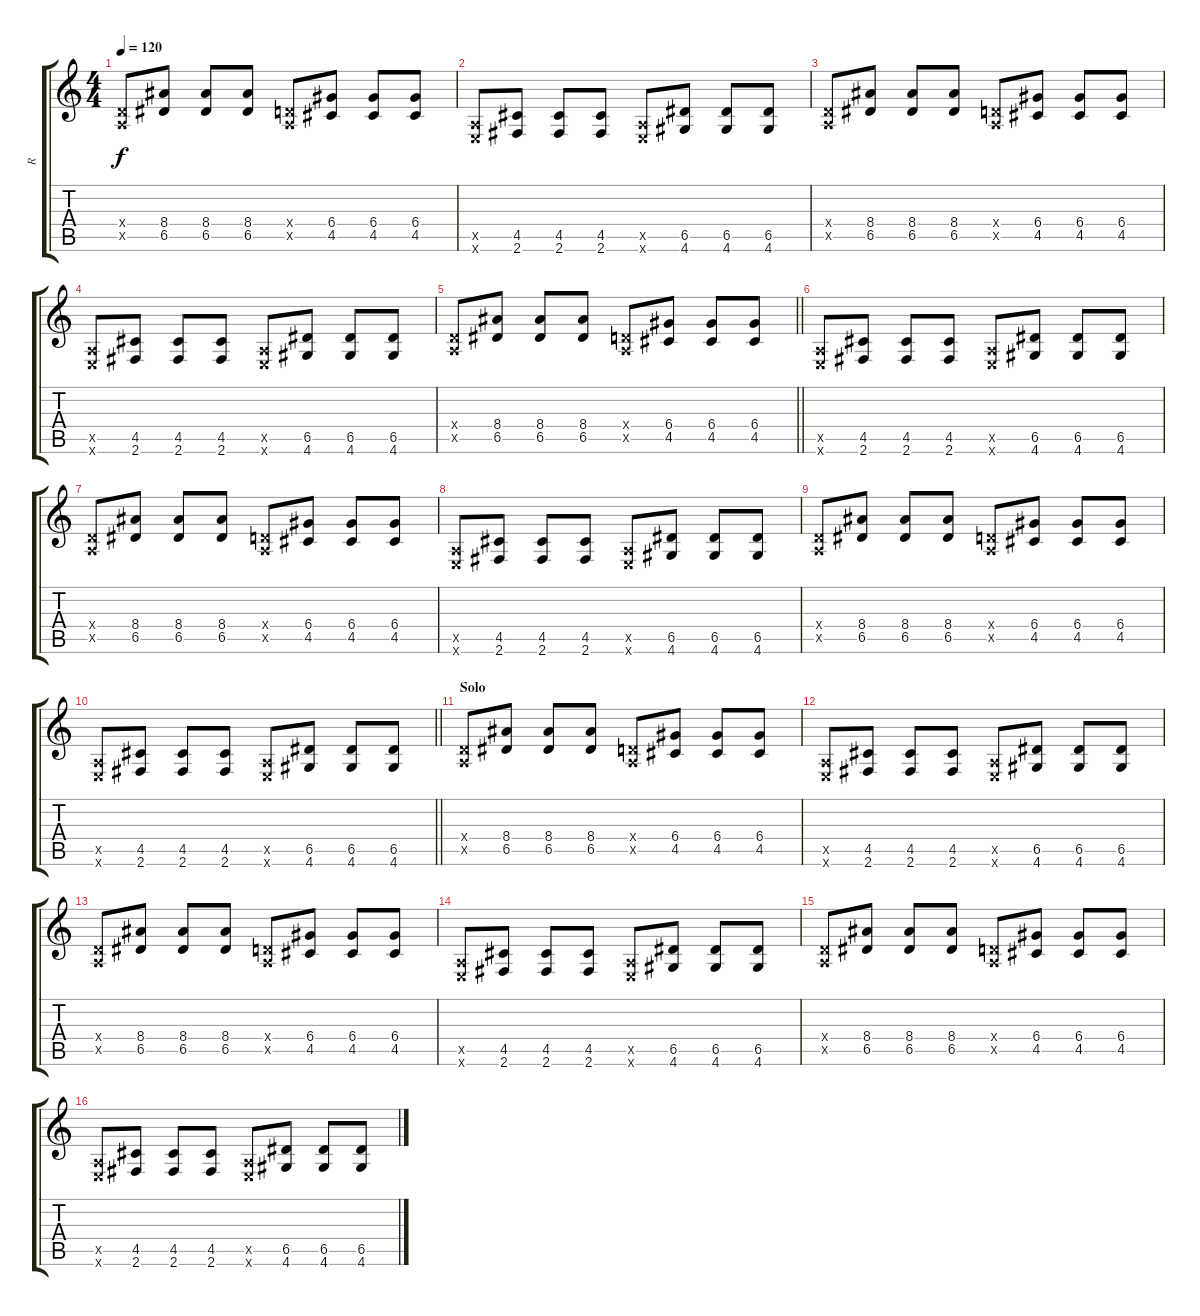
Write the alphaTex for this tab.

\track ("R" "R") {instrument distortionguitar}
\staff {score tabs}
\tuning (E4 B3 G3 D3 A2 E2) {hide}
\ts (4 4)
\tempo 120
\clef g2
\ks c
(0.4{x} 0.5{x}).8{dy f} (8.4 6.5).8 (8.4 6.5).8 (8.4 6.5).8 (0.4{x} 0.5{x}).8 (6.4 4.5).8 (6.4 4.5).8 (6.4 4.5).8 |
(0.5{x} 0.6{x}).8 (4.5 2.6).8 (4.5 2.6).8 (4.5 2.6).8 (0.5{x} 0.6{x}).8 (6.5 4.6).8 (6.5 4.6).8 (6.5 4.6).8 |
(0.4{x} 0.5{x}).8 (8.4 6.5).8 (8.4 6.5).8 (8.4 6.5).8 (0.4{x} 0.5{x}).8 (6.4 4.5).8 (6.4 4.5).8 (6.4 4.5).8 |
(0.5{x} 0.6{x}).8 (4.5 2.6).8 (4.5 2.6).8 (4.5 2.6).8 (0.5{x} 0.6{x}).8 (6.5 4.6).8 (6.5 4.6).8 (6.5 4.6).8 |
\barLineRight lightlight
(0.4{x} 0.5{x}).8 (8.4 6.5).8 (8.4 6.5).8 (8.4 6.5).8 (0.4{x} 0.5{x}).8 (6.4 4.5).8 (6.4 4.5).8 (6.4 4.5).8 |
\section ("" "")
(0.5{x} 0.6{x}).8 (4.5 2.6).8 (4.5 2.6).8 (4.5 2.6).8 (0.5{x} 0.6{x}).8 (6.5 4.6).8 (6.5 4.6).8 (6.5 4.6).8 |
(0.4{x} 0.5{x}).8 (8.4 6.5).8 (8.4 6.5).8 (8.4 6.5).8 (0.4{x} 0.5{x}).8 (6.4 4.5).8 (6.4 4.5).8 (6.4 4.5).8 |
(0.5{x} 0.6{x}).8 (4.5 2.6).8 (4.5 2.6).8 (4.5 2.6).8 (0.5{x} 0.6{x}).8 (6.5 4.6).8 (6.5 4.6).8 (6.5 4.6).8 |
(0.4{x} 0.5{x}).8 (8.4 6.5).8 (8.4 6.5).8 (8.4 6.5).8 (0.4{x} 0.5{x}).8 (6.4 4.5).8 (6.4 4.5).8 (6.4 4.5).8 |
\barLineRight lightlight
(0.5{x} 0.6{x}).8 (4.5 2.6).8 (4.5 2.6).8 (4.5 2.6).8 (0.5{x} 0.6{x}).8 (6.5 4.6).8 (6.5 4.6).8 (6.5 4.6).8 |
\section ("" "Solo")
(0.4{x} 0.5{x}).8 (8.4 6.5).8 (8.4 6.5).8 (8.4 6.5).8 (0.4{x} 0.5{x}).8 (6.4 4.5).8 (6.4 4.5).8 (6.4 4.5).8 |
(0.5{x} 0.6{x}).8 (4.5 2.6).8 (4.5 2.6).8 (4.5 2.6).8 (0.5{x} 0.6{x}).8 (6.5 4.6).8 (6.5 4.6).8 (6.5 4.6).8 |
(0.4{x} 0.5{x}).8 (8.4 6.5).8 (8.4 6.5).8 (8.4 6.5).8 (0.4{x} 0.5{x}).8 (6.4 4.5).8 (6.4 4.5).8 (6.4 4.5).8 |
(0.5{x} 0.6{x}).8 (4.5 2.6).8 (4.5 2.6).8 (4.5 2.6).8 (0.5{x} 0.6{x}).8 (6.5 4.6).8 (6.5 4.6).8 (6.5 4.6).8 |
(0.4{x} 0.5{x}).8 (8.4 6.5).8 (8.4 6.5).8 (8.4 6.5).8 (0.4{x} 0.5{x}).8 (6.4 4.5).8 (6.4 4.5).8 (6.4 4.5).8 |
(0.5{x} 0.6{x}).8 (4.5 2.6).8 (4.5 2.6).8 (4.5 2.6).8 (0.5{x} 0.6{x}).8 (6.5 4.6).8 (6.5 4.6).8 (6.5 4.6).8
